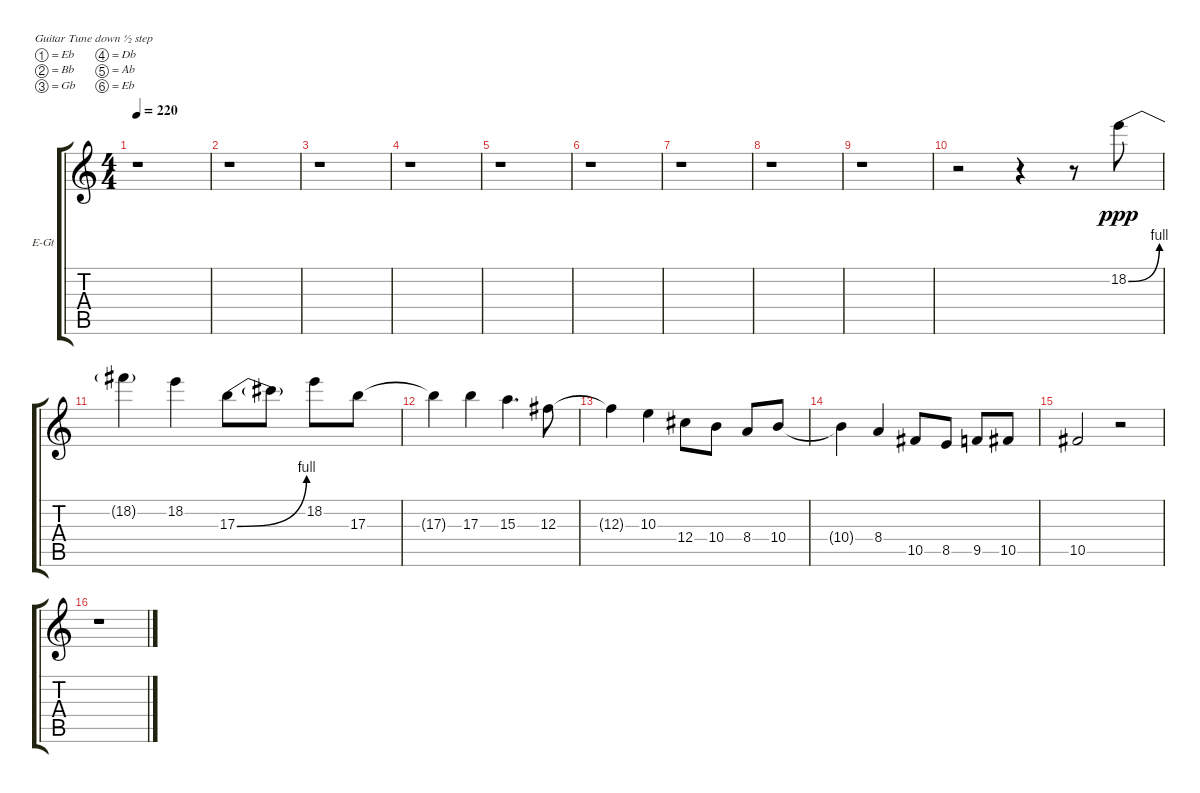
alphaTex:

\bracketExtendMode groupsimilarinstruments
\firstSystemTrackNameOrientation horizontal
\otherSystemsTrackNameOrientation horizontal
\track ("Guitar 3" "E-Gt") {instrument acousticgrandpiano}
\staff {score tabs}
\tuning (Eb4 Bb3 Gb3 Db3 Ab2 Eb2)
\displaytranspose 12
\ts (4 4)
\tempo 220
\clef g2
\ks c
r.1{dy ppp} |
r.1 |
r.1 |
r.1 |
r.1 |
r.1 |
r.1 |
r.1 |
r.1 |
r.2 r.4 r.8 18.2{be (bend 0 0 60 4)}.8 |
18.2{t}.4 18.2.4 17.3{be (bend 0 0 60 4)}.8 17.3{t}.8 18.2.8 17.3.8 |
17.3{t}.4 17.3.4 15.3.4{d} 12.3.8 |
12.3{t}.4 10.3.4 12.4.8 10.4.8 8.4.8 10.4.8 |
10.4{t}.4 8.4.4 10.5.8 8.5.8 9.5.8 10.5.8 |
10.5.2 r.2 |
r.1
